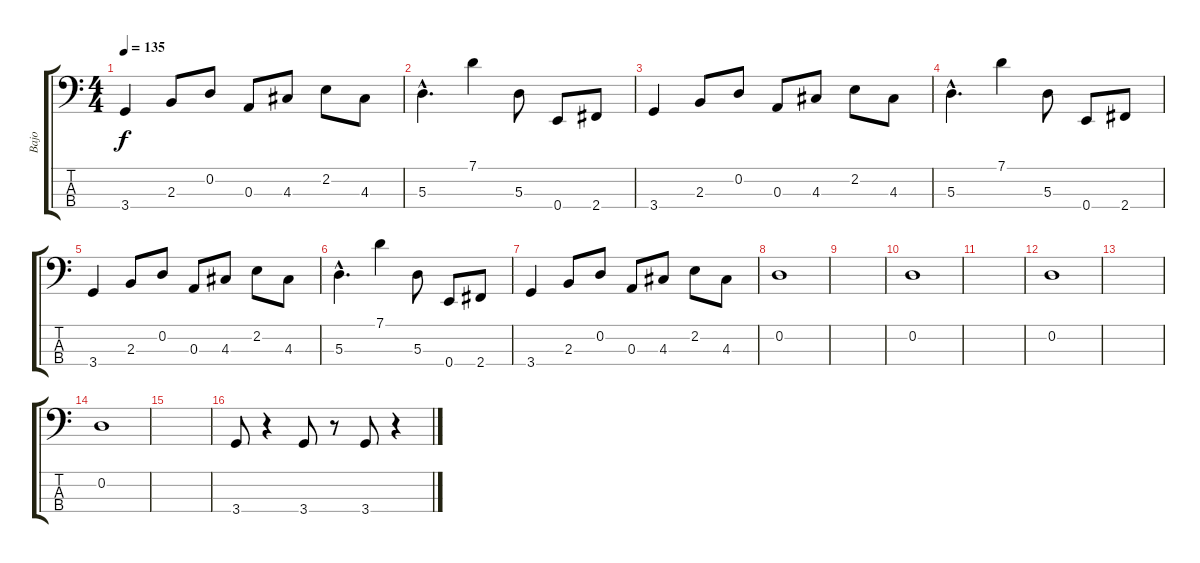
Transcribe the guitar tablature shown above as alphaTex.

\track ("Bajo" "Bajo") {instrument electricbasspick}
\staff {score tabs}
\tuning (G2 D2 A1 E1) {hide}
\ts (4 4)
\tempo 135
\clef f4
\ks c
3.4.4{dy f} 2.3.8 0.2.8 0.3.8 4.3.8 2.2.8 4.3.8 |
5.3{hac}.4{d} 7.1.4 5.3.8 0.4.8 2.4.8 |
3.4.4 2.3.8 0.2.8 0.3.8 4.3.8 2.2.8 4.3.8 |
5.3{hac}.4{d} 7.1.4 5.3.8 0.4.8 2.4.8 |
3.4.4 2.3.8 0.2.8 0.3.8 4.3.8 2.2.8 4.3.8 |
5.3{hac}.4{d} 7.1.4 5.3.8 0.4.8 2.4.8 |
3.4.4 2.3.8 0.2.8 0.3.8 4.3.8 2.2.8 4.3.8 |
0.2.1 |
|
0.2.1 |
|
0.2.1 |
|
0.2.1 |
|
3.4.8 r.4 3.4.8 r.8 3.4.8 r.4
